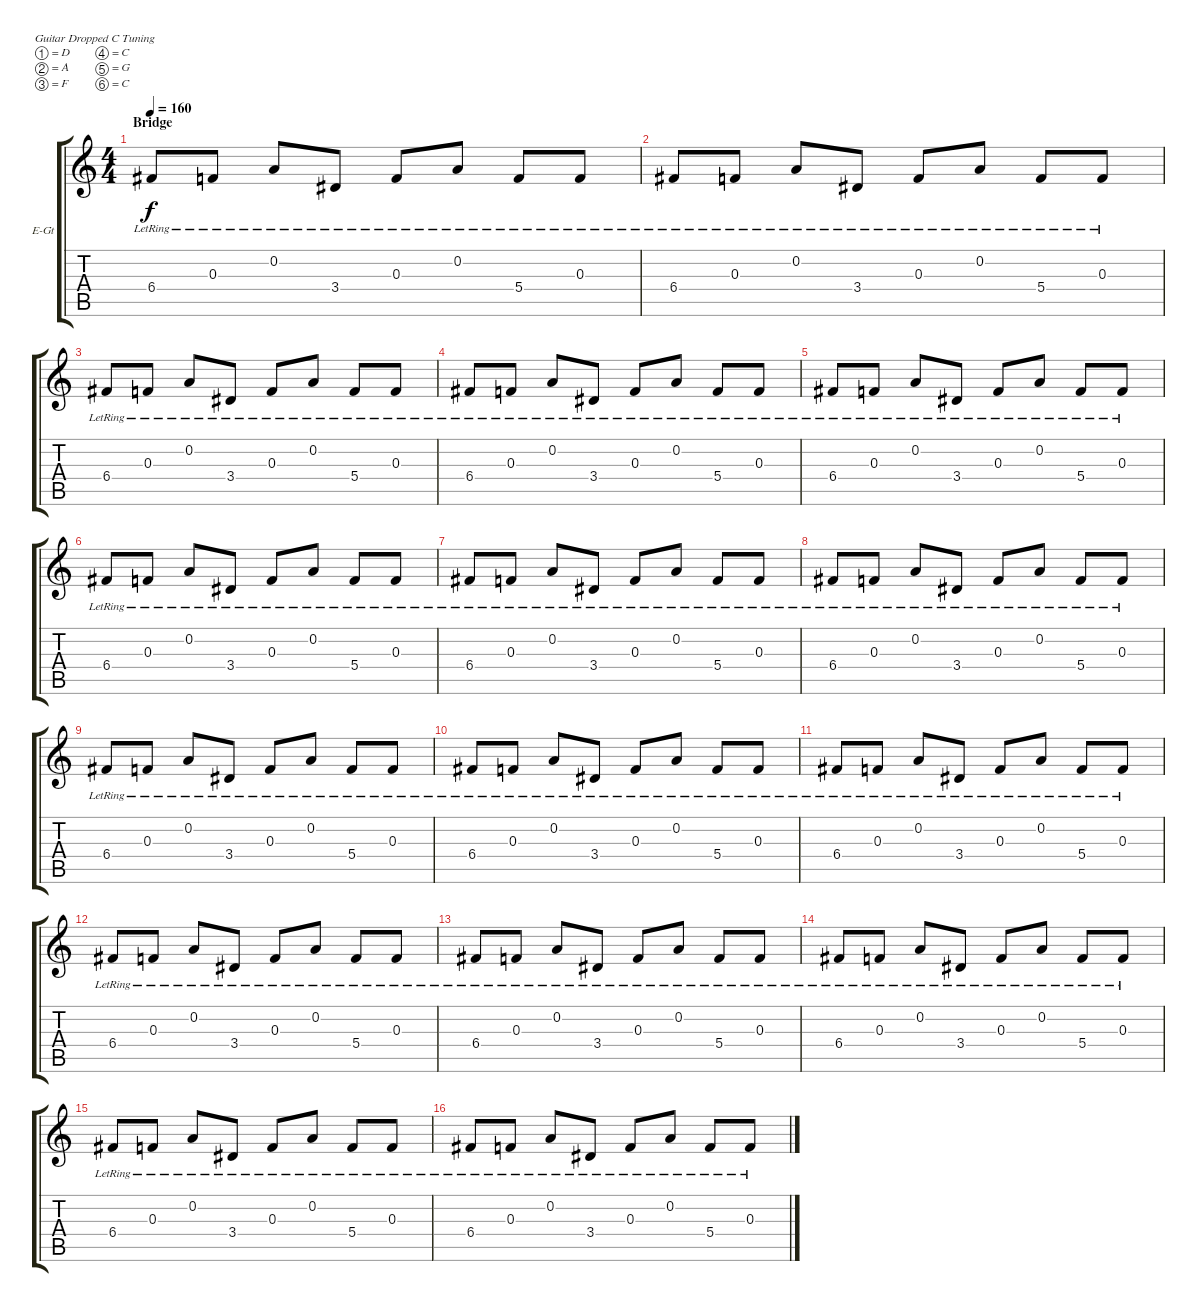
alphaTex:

\bracketExtendMode groupsimilarinstruments
\firstSystemTrackNameOrientation horizontal
\otherSystemsTrackNameOrientation horizontal
\track ("James Hetfield (Clean)" "E-Gt") {instrument electricguitarclean}
\staff {score tabs}
\tuning (D4 A3 F3 C3 G2 C2)
\ts (4 4)
\section ("" "Bridge")
\tempo 160
\clef g2
\scale
0.333333
\ks c
6.4{lr}.8{dy f} 0.3{lr}.8 0.2{lr}.8 3.4{lr}.8 0.3{lr}.8 0.2{lr}.8 5.4{lr}.8 0.3{lr}.8 |
\scale
0.333333 6.4{lr}.8 0.3{lr}.8 0.2{lr}.8 3.4{lr}.8 0.3{lr}.8 0.2{lr}.8 5.4{lr}.8 0.3{lr}.8 |
\scale
0.333333 6.4{lr}.8 0.3{lr}.8 0.2{lr}.8 3.4{lr}.8 0.3{lr}.8 0.2{lr}.8 5.4{lr}.8 0.3{lr}.8 |
\scale
0.333333 6.4{lr}.8 0.3{lr}.8 0.2{lr}.8 3.4{lr}.8 0.3{lr}.8 0.2{lr}.8 5.4{lr}.8 0.3{lr}.8 |
\scale
0.333333 6.4{lr}.8 0.3{lr}.8 0.2{lr}.8 3.4{lr}.8 0.3{lr}.8 0.2{lr}.8 5.4{lr}.8 0.3{lr}.8 |
\scale
0.333333 6.4{lr}.8 0.3{lr}.8 0.2{lr}.8 3.4{lr}.8 0.3{lr}.8 0.2{lr}.8 5.4{lr}.8 0.3{lr}.8 |
\scale
0.333333 6.4{lr}.8 0.3{lr}.8 0.2{lr}.8 3.4{lr}.8 0.3{lr}.8 0.2{lr}.8 5.4{lr}.8 0.3{lr}.8 |
\scale
0.333333 6.4{lr}.8 0.3{lr}.8 0.2{lr}.8 3.4{lr}.8 0.3{lr}.8 0.2{lr}.8 5.4{lr}.8 0.3{lr}.8 |
\scale
0.333333 6.4{lr}.8 0.3{lr}.8 0.2{lr}.8 3.4{lr}.8 0.3{lr}.8 0.2{lr}.8 5.4{lr}.8 0.3{lr}.8 |
\scale
0.333333 6.4{lr}.8 0.3{lr}.8 0.2{lr}.8 3.4{lr}.8 0.3{lr}.8 0.2{lr}.8 5.4{lr}.8 0.3{lr}.8 |
\scale
0.333333 6.4{lr}.8 0.3{lr}.8 0.2{lr}.8 3.4{lr}.8 0.3{lr}.8 0.2{lr}.8 5.4{lr}.8 0.3{lr}.8 |
\scale
0.333333 6.4{lr}.8 0.3{lr}.8 0.2{lr}.8 3.4{lr}.8 0.3{lr}.8 0.2{lr}.8 5.4{lr}.8 0.3{lr}.8 |
\scale
0.333333 6.4{lr}.8 0.3{lr}.8 0.2{lr}.8 3.4{lr}.8 0.3{lr}.8 0.2{lr}.8 5.4{lr}.8 0.3{lr}.8 |
\scale
0.333333 6.4{lr}.8 0.3{lr}.8 0.2{lr}.8 3.4{lr}.8 0.3{lr}.8 0.2{lr}.8 5.4{lr}.8 0.3{lr}.8 |
\scale
0.333333 6.4{lr}.8 0.3{lr}.8 0.2{lr}.8 3.4{lr}.8 0.3{lr}.8 0.2{lr}.8 5.4{lr}.8 0.3{lr}.8 |
\scale
0.333333 6.4{lr}.8 0.3{lr}.8 0.2{lr}.8 3.4{lr}.8 0.3{lr}.8 0.2{lr}.8 5.4{lr}.8 0.3{lr}.8
